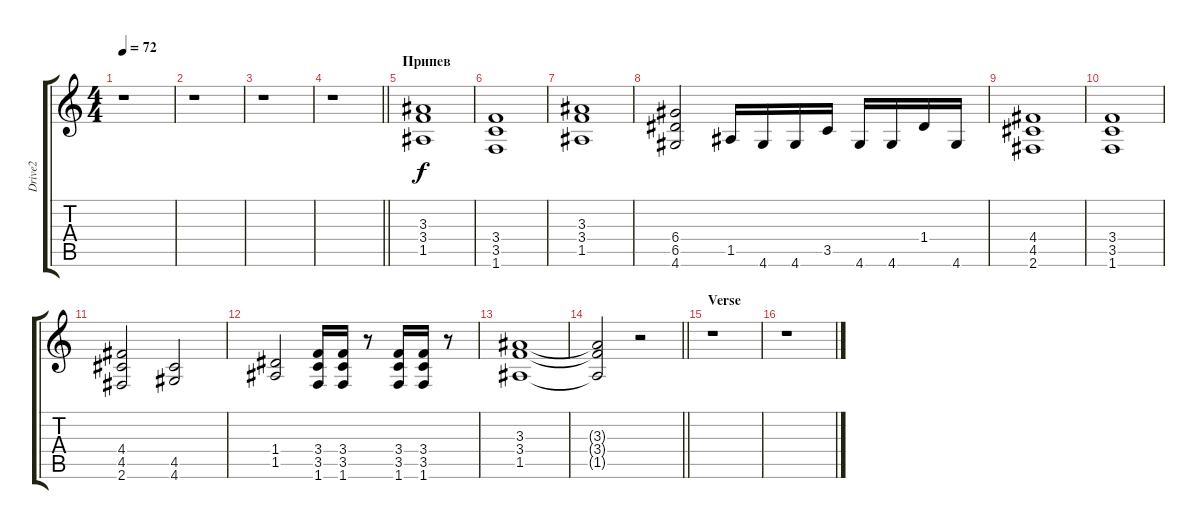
\track ("Drive2" "Drive2") {instrument distortionguitar}
\staff {score tabs}
\tuning (E4 B3 G3 D3 A2 E2) {hide}
\ts (4 4)
\tempo 72
\clef g2
\ks c
r.1{dy f} |
r.1 |
r.1 |
\barLineRight lightlight
r.1 |
\section ("" "Припев")
(3.3 3.4 1.5).1 |
(3.4 3.5 1.6).1 |
(3.3 3.4 1.5).1 |
(6.4 6.5 4.6).2 1.5.16 4.6.16 4.6.16 3.5.16 4.6.16 4.6.16 1.4.16 4.6.16 |
(4.4 4.5 2.6).1 |
(3.4 3.5 1.6).1 |
(4.4 4.5 2.6).2 (4.5 4.6).2 |
(1.4 1.5).2 (3.4 3.5 1.6).16 (3.4 3.5 1.6).16 r.8 (3.4 3.5 1.6).16 (3.4 3.5 1.6).16 r.8 |
(3.3 3.4 1.5).1 |
\barLineRight lightlight
(3.3{t} 3.4{t} 1.5{t}).2 r.2 |
\section ("" "Verse")
r.1 |
r.1
